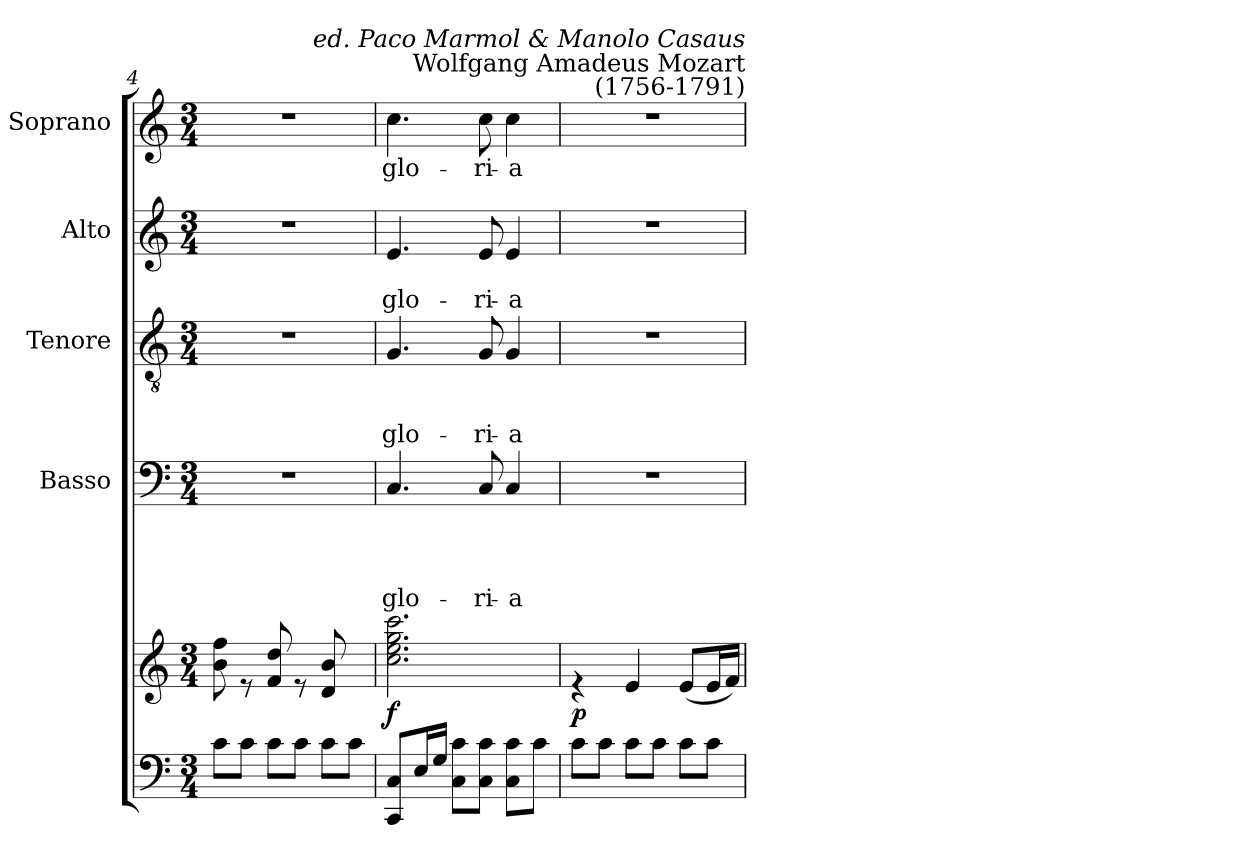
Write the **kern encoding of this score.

**kern	**dynam	**kern	**kern	**text	**text	**text	**text	**kern	**text	**text	**text	**kern	**text	**text	**kern	**text
*part6	*part6	*part5	*part4	*part4	*part4	*part4	*part4	*part3	*part3	*part3	*part3	*part2	*part2	*part2	*part1	*part1
*staff6	*staff6	*staff5	*staff4	*staff4	*staff4	*staff4	*staff4	*staff3	*staff3	*staff3	*staff3	*staff2	*staff2	*staff2	*staff1	*staff1
*	*	*	*I"Basso	*	*	*	*	*I"Tenore	*	*	*	*I"Alto	*	*	*I"Soprano	*
*clefF4	*	*clefG2	*clefF4	*	*	*	*	*clefGv2	*	*	*	*clefG2	*	*	*clefG2	*
*k[]	*	*k[]	*k[]	*	*	*	*	*k[]	*	*	*	*k[]	*	*	*k[]	*
*C:	*	*C:	*C:	*	*	*	*	*C:	*	*	*	*C:	*	*	*C:	*
*M3/4	*	*M3/4	*M3/4	*	*	*	*	*M3/4	*	*	*	*M3/4	*	*	*M3/4	*
=4	=4	=4	=4	=4	=4	=4	=4	=4	=4	=4	=4	=4	=4	=4	=4	=4
8c\L	.	8b\ 8ff\	2.r	.	.	.	.	2.r	.	.	.	2.r	.	.	2.r	.
8c\J	.	8re	.	.	.	.	.	.	.	.	.	.	.	.	.	.
8c\L	.	8f/ 8dd/	.	.	.	.	.	.	.	.	.	.	.	.	.	.
8c\J	.	8re	.	.	.	.	.	.	.	.	.	.	.	.	.	.
8c\L	.	8d/ 8b/	.	.	.	.	.	.	.	.	.	.	.	.	.	.
8c\J	.	8ryy	.	.	.	.	.	.	.	.	.	.	.	.	.	.
=5	=5	=5	=5	=5	=5	=5	=5	=5	=5	=5	=5	=5	=5	=5	=5	=5
!	!LO:DY:a	!	!	!	!	!	!LO:LY:b	!	!	!	!LO:LY:b	!	!	!LO:LY:b	!	!LO:LY:b
8CC/ 8C/L	f	2.cc\ 2.ee\ 2.gg\ 2.ccc\	4.C/	.	.	.	glo-	4.G/	.	.	glo-	4.e/	.	glo-	4.cc\	glo-
16E/L	.	.	.	.	.	.	.	.	.	.	.	.	.	.	.	.
16G/JJ	.	.	.	.	.	.	.	.	.	.	.	.	.	.	.	.
8C\ 8c\L	.	.	.	.	.	.	.	.	.	.	.	.	.	.	.	.
!	!	!	!	!	!	!	!LO:LY:b	!	!	!	!LO:LY:b	!	!	!LO:LY:b	!	!LO:LY:b
8C\ 8c\J	.	.	8C/	.	.	.	-ri-	8G/	.	.	-ri-	8e/	.	-ri-	8cc\	-ri-
!	!	!	!	!	!	!	!LO:LY:b	!	!	!	!LO:LY:b	!	!	!LO:LY:b	!	!LO:LY:b
8C\ 8c\L	.	.	4C/	.	.	.	-a	4G/	.	.	-a	4e/	.	-a	4cc\	-a
8c\J	.	.	.	.	.	.	.	.	.	.	.	.	.	.	.	.
=6	=6	=6	=6	=6	=6	=6	=6	=6	=6	=6	=6	=6	=6	=6	=6	=6
!	!LO:DY:a	!	!	!	!	!	!	!	!	!	!	!	!	!	!	!
8c\L	p	4re	2.r	.	.	.	.	2.r	.	.	.	2.r	.	.	2.r	.
8c\J	.	.	.	.	.	.	.	.	.	.	.	.	.	.	.	.
8c\L	.	4e/	.	.	.	.	.	.	.	.	.	.	.	.	.	.
8c\J	.	.	.	.	.	.	.	.	.	.	.	.	.	.	.	.
8c\L	.	(<8e/L	.	.	.	.	.	.	.	.	.	.	.	.	.	.
8c\J	.	16e/L	.	.	.	.	.	.	.	.	.	.	.	.	.	.
.	.	16f/JJ)	.	.	.	.	.	.	.	.	.	.	.	.	.	.
!	!	!	!	!	!	!	!	!	!	!	!	!	!	!	!LO:TX:a:t=Wolfgang Amadeus Mozart\n(1756-1791)	!
!	!	!	!	!	!	!	!	!	!	!	!	!	!	!	!LO:TX:a:i:t=ed. Paco Marmol & Manolo Casaus	!
=	=	=	=	=	=	=	=	=	=	=	=	=	=	=	=	=
*-	*-	*-	*-	*-	*-	*-	*-	*-	*-	*-	*-	*-	*-	*-	*-	*-
